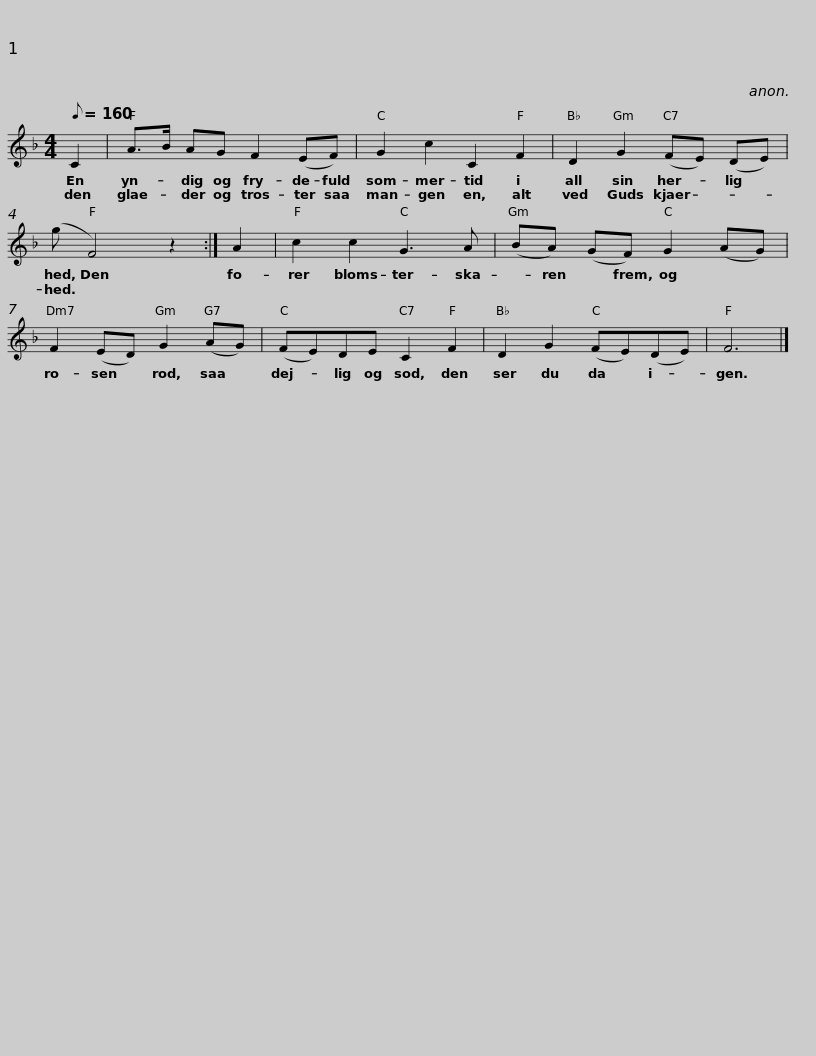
X:1
L:1/8
Q:1/8=160
M:4/4
I:linebreak $
K:F
V:1 treble
V:1
 C2 | A>B AG F2 (EF) | G2 c2 C2 F2 | D2 G2 (FE) (DE) | (g F4) z2 :| %5
 A2 |$ c2 c2 G3 A | (BA) (GF) G2 (AG) | F2 (ED) G2 (AG) | (FE)DE C2 F2 | %10
 D2 G2 (FE)(DE) | F6 |] %12
